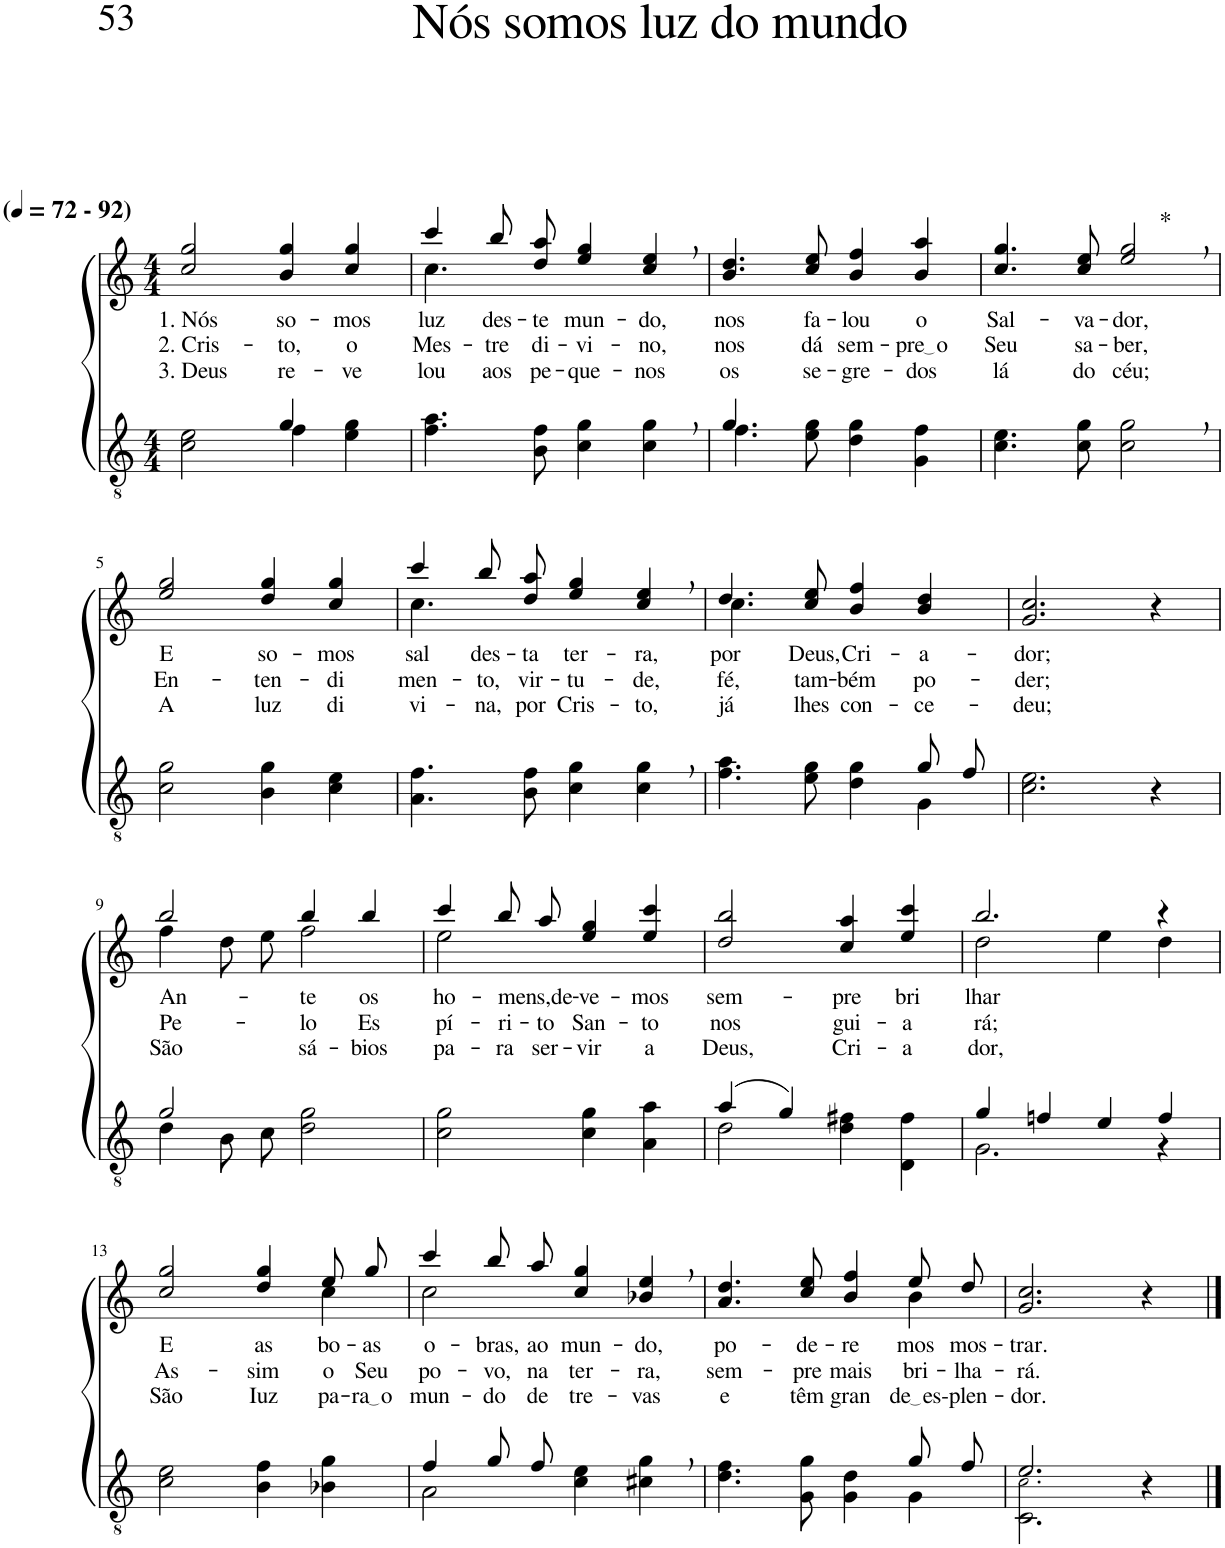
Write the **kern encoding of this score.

**kern	**kern	**text	**text	**text	**harte
*part2	*part1	*part1	*part1	*part1	*part1
*staff2	*staff1	*staff1	*staff1	*staff1	*
*I"Parte III e IV	*I"Parte I e II	*	*	*	*
*clefGv2	*clefG2	*	*	*	*
*Trd5c9	*Trd5c9	*	*	*	*
*k[]	*k[]	*	*	*	*
*M4/4	*M4/4	*	*	*	*
*MM72	*MM72	*	*	*	*
=1	=1	=1	=1	=1	=1
*^	*	*	*	*	*
!	!	!LO:TX:a:B:t=(	!	!	!	!
!	!	!LO:TX:a:B:t=- 92)	!	!	!	!
!	!	!	!LO:LY:b	!LO:LY:b	!LO:LY:b	!
2ryy	2c\ 2e\	2cc/ 2gg/	1. Nós	2. Cris-	3. Deus	.
!	!	!	!LO:LY:b	!LO:LY:b	!LO:LY:b	!
4g/	4f\	4b/ 4gg/	so-	-to,	re-	.
!	!	!	!LO:LY:b	!LO:LY:b	!LO:LY:b	!
4ryy	4e\ 4g\	4cc/ 4gg/	-mos	o	-ve-	.
=2	=2	=2	=2	=2	=2	=2
*	*	*^	*	*	*	*
!	!	!	!	!LO:LY:b	!LO:LY:b	!LO:LY:b	!
*v	*v	*	*	*	*	*	*
4.f\ 4.a\	4ccc/	4.cc\	luz	Mes-	-lou	.
!	!	!	!LO:LY:b	!LO:LY:b	!LO:LY:b	!
.	8bb\L	.	des-	-tre	aos	.
!	!	!	!LO:LY:b	!LO:LY:b	!LO:LY:b	!
8B\ 8f\	8dd\ 8aa\J	2ryy	-te	di-	pe-	.
!	!	!	!LO:LY:b	!LO:LY:b	!LO:LY:b	!
4c\ 4g\	4ee/ 4gg/	.	mun-	-vi-	-que-	.
!	!	!	!LO:LY:b	!LO:LY:b	!LO:LY:b	!
4c\, 4g\,	4cc/, 4ee/,	.	-do,	-no,	-nos	.
.	.	8ryy	.	.	.	.
=3	=3	=3	=3	=3	=3	=3
*^	*	*	*	*	*	*
!	!	!	!	!LO:LY:b	!LO:LY:b	!LO:LY:b	!
*	*	*v	*v	*	*	*	*
4.g/	4.f\	4.b/ 4.dd/	nos	nos	os	.
!	!	!	!LO:LY:b	!LO:LY:b	!LO:LY:b	!
2ryy	8e\ 8g\	8cc/ 8ee/	fa-	dá	se-	.
!	!	!	!LO:LY:b	!LO:LY:b	!LO:LY:b	!
.	4d\ 4g\	4b/ 4ff/	-lou	sem-	-gre-	.
!	!	!	!LO:LY:b	!LO:LY:b	!LO:LY:b	!
.	4G\ 4f\	4b/ 4aa/	o	pre o	-dos	.
8ryy	.	.	.	.	.	.
*v	*v	*	*	*	*	*
=4	=4	=4	=4	=4	=4
!	!	!LO:LY:b	!LO:LY:b	!LO:LY:b	!
4.c\ 4.e\	4.cc/ 4.gg/	Sal-	Seu	lá	.
!	!	!LO:LY:b	!LO:LY:b	!LO:LY:b	!
8c\ 8g\	8cc/ 8ee/	-va-	sa-	do	.
!	!	!LO:LY:b	!LO:LY:b	!LO:LY:b	!LO:H:kt=*
2c\, 2g\,	2ee/, 2gg/,	-dor,	-ber,	céu;	N
!!LO:LB:g=z
=5	=5	=5	=5	=5	=5
!	!	!LO:LY:b	!LO:LY:b	!LO:LY:b	!
2c\ 2g\	2ee/ 2gg/	E	En-	A	.
!	!	!LO:LY:b	!LO:LY:b	!LO:LY:b	!
4B\ 4g\	4dd/ 4gg/	so-	-ten-	luz	.
!	!	!LO:LY:b	!LO:LY:b	!LO:LY:b	!
4c\ 4e\	4cc/ 4gg/	-mos	-di-	di-	.
=6	=6	=6	=6	=6	=6
*	*^	*	*	*	*
!	!	!	!LO:LY:b	!LO:LY:b	!LO:LY:b	!
4.A\ 4.f\	4ccc/	4.cc\	sal	-men-	-vi-	.
!	!	!	!LO:LY:b	!LO:LY:b	!LO:LY:b	!
.	8bb\L	.	des-	-to,	-na,	.
!	!	!	!LO:LY:b	!LO:LY:b	!LO:LY:b	!
8B\ 8f\	8dd\ 8aa\J	2ryy	-ta	vir-	por	.
!	!	!	!LO:LY:b	!LO:LY:b	!LO:LY:b	!
4c\ 4g\	4ee/ 4gg/	.	ter-	-tu-	Cris-	.
!	!	!	!LO:LY:b	!LO:LY:b	!LO:LY:b	!
4c\, 4g\,	4cc/, 4ee/,	.	-ra,	-de,	-to,	.
.	.	8ryy	.	.	.	.
=7	=7	=7	=7	=7	=7	=7
*^	*	*	*	*	*	*
!	!	!	!	!LO:LY:b	!LO:LY:b	!LO:LY:b	!
2.ryy	4.f\ 4.a\	4.dd/	4.cc\	por	fé,	já	.
!	!	!	!	!LO:LY:b	!LO:LY:b	!LO:LY:b	!
.	8e\ 8g\	8cc/ 8ee/	2ryy	Deus,	tam-	lhes	.
!	!	!	!	!LO:LY:b	!LO:LY:b	!LO:LY:b	!
.	4d\ 4g\	4b/ 4ff/	.	Cri-	-bém	con-	.
!	!	!	!	!LO:LY:b	!LO:LY:b	!LO:LY:b	!
8g/L	4G\	4b/ 4dd/	.	-a-	po-	-ce-	.
8f/J	.	.	8ryy	.	.	.	.
*v	*v	*	*	*	*	*	*
=8	=8	=8	=8	=8	=8	=8
!	!	!	!LO:LY:b	!LO:LY:b	!LO:LY:b	!
*	*v	*v	*	*	*	*
2.c\ 2.e\	2.g/ 2.cc/	-dor;	-der;	-deu;	.
4r	4r	.	.	.	.
!!LO:LB:g=z
=9	=9	=9	=9	=9	=9
*^	*^	*	*	*	*
!	!	!	!	!LO:LY:b	!LO:LY:b	!LO:LY:b	!
2g/	4d\	2bb/	4ff\	An-	Pe-	São	.
.	8B\L	.	8dd\L	.	.	.	.
.	8c\J	.	8ee\J	.	.	.	.
!	!	!	!	!LO:LY:b	!LO:LY:b	!LO:LY:b	!
2ryy	2d\ 2g\	4bb/	2ff\	-te	-lo	sá-	.
!	!	!	!	!LO:LY:b	!LO:LY:b	!LO:LY:b	!
.	.	4bb/	.	os	Es-	-bios	.
*v	*v	*	*	*	*	*	*
=10	=10	=10	=10	=10	=10	=10
!	!	!	!LO:LY:b	!LO:LY:b	!LO:LY:b	!
2c\ 2g\	4ccc/	2ee\	ho-	-pí-	pa-	.
!	!	!	!LO:LY:b	!LO:LY:b	!LO:LY:b	!
.	8bb/L	.	-mens,de-	-ri-	-ra	.
!	!	!	!	!LO:LY:b	!LO:LY:b	!
.	8aa/J	.	.	-to	ser-	.
!	!	!	!LO:LY:b	!LO:LY:b	!LO:LY:b	!
4c\ 4g\	4ee/ 4gg/	2ryy	-ve-	San-	-vir	.
!	!	!	!LO:LY:b	!LO:LY:b	!LO:LY:b	!
4A\ 4a\	4ee/ 4ccc/	.	-mos	-to	a	.
*	*v	*v	*	*	*	*
=11	=11	=11	=11	=11	=11
*^	*	*	*	*	*
!	!	!	!LO:LY:b	!LO:LY:b	!LO:LY:b	!
(4a/	2d\	2dd/ 2bb/	sem-	nos	Deus,	.
4g/)	.	.	.	.	.	.
!	!	!	!LO:LY:b	!LO:LY:b	!LO:LY:b	!
2ryy	4d\ 4f#X\	4cc/ 4aa/	-pre	gui-	Cri-	.
!	!	!	!LO:LY:b	!LO:LY:b	!LO:LY:b	!
.	4D\ 4f#\	4ee/ 4ccc/	bri-	-a-	-a-	.
=12	=12	=12	=12	=12	=12	=12
*	*	*^	*	*	*	*
!	!	!	!	!LO:LY:b	!LO:LY:b	!LO:LY:b	!
4g/	2.G\	2.bb/	2dd\	-lhar	-rá;	-dor,	.
4fn/	.	.	.	.	.	.	.
4e/	.	.	4ee\	.	.	.	.
4f/	4r	4r	4dd\	.	.	.	.
!!LO:LB:g=z	!!
=13	=13	=13	=13	=13	=13	=13	=13
!	!	!	!	!LO:LY:b	!LO:LY:b	!LO:LY:b	!
*v	*v	*	*	*	*	*	*
2c\ 2e\	2cc/ 2gg/	2.ryy	E	As-	São	.
!	!	!	!LO:LY:b	!LO:LY:b	!LO:LY:b	!
4B\ 4f\	4dd/ 4gg/	.	as	-sim	Iuz	.
!	!	!	!LO:LY:b	!LO:LY:b	!LO:LY:b	!
4B-X\ 4g\	8ee/L	4cc\	bo-	o	pa-	.
!	!	!	!LO:LY:b	!LO:LY:b	!LO:LY:b	!
.	8gg/J	.	-as	Seu	ra o	.
=14	=14	=14	=14	=14	=14	=14
*^	*	*	*	*	*	*
!	!	!	!	!LO:LY:b	!LO:LY:b	!LO:LY:b	!
4f/	2A\	4ccc/	2cc\	o-	po-	mun-	.
!	!	!	!	!LO:LY:b	!LO:LY:b	!LO:LY:b	!
8g/L	.	8bb/L	.	-bras,	-vo,	-do	.
!	!	!	!	!LO:LY:b	!LO:LY:b	!LO:LY:b	!
8f/J	.	8aa/J	.	ao	na	de	.
!	!	!	!	!LO:LY:b	!LO:LY:b	!LO:LY:b	!
2ryy	4c\ 4e\	4cc/ 4gg/	2ryy	mun-	ter-	tre-	.
!	!	!	!	!LO:LY:b	!LO:LY:b	!LO:LY:b	!
.	4c#X\ 4g\	4b-X/, 4ee/,	.	-do,	-ra,	-vas	.
=15	=15	=15	=15	=15	=15	=15	=15
!	!	!	!	!LO:LY:b	!LO:LY:b	!LO:LY:b	!
2.ryy	4.d\ 4.f\	4.a/ 4.dd/	2.ryy	po-	sem-	e	.
!	!	!	!	!LO:LY:b	!LO:LY:b	!LO:LY:b	!
.	8G\ 8g\	8cc/ 8ee/	.	-de-	-pre	têm	.
!	!	!	!	!LO:LY:b	!LO:LY:b	!LO:LY:b	!
.	4G\ 4d\	4b/ 4ff/	.	-re-	mais	gran-	.
!	!	!	!	!LO:LY:b	!LO:LY:b	!LO:LY:b	!
8g/L	4G\	8ee/L	4b\	-mos	bri-	de es-	.
!	!	!	!	!LO:LY:b	!LO:LY:b	!LO:LY:b	!
8f/J	.	8dd/J	.	mos-	-lha-	plen-	.
*	*	*v	*v	*	*	*	*
=16	=16	=16	=16	=16	=16	=16
!	!	!	!LO:LY:b	!LO:LY:b	!LO:LY:b	!
2.e/	2.C\ 2.c!\	2.g/ 2.cc/	-trar.	-rá.	-dor.	.
4r	4ryy	4r	.	.	.	.
*v	*v	*	*	*	*	*
==	==	==	==	==	==
*-	*-	*-	*-	*-	*-
